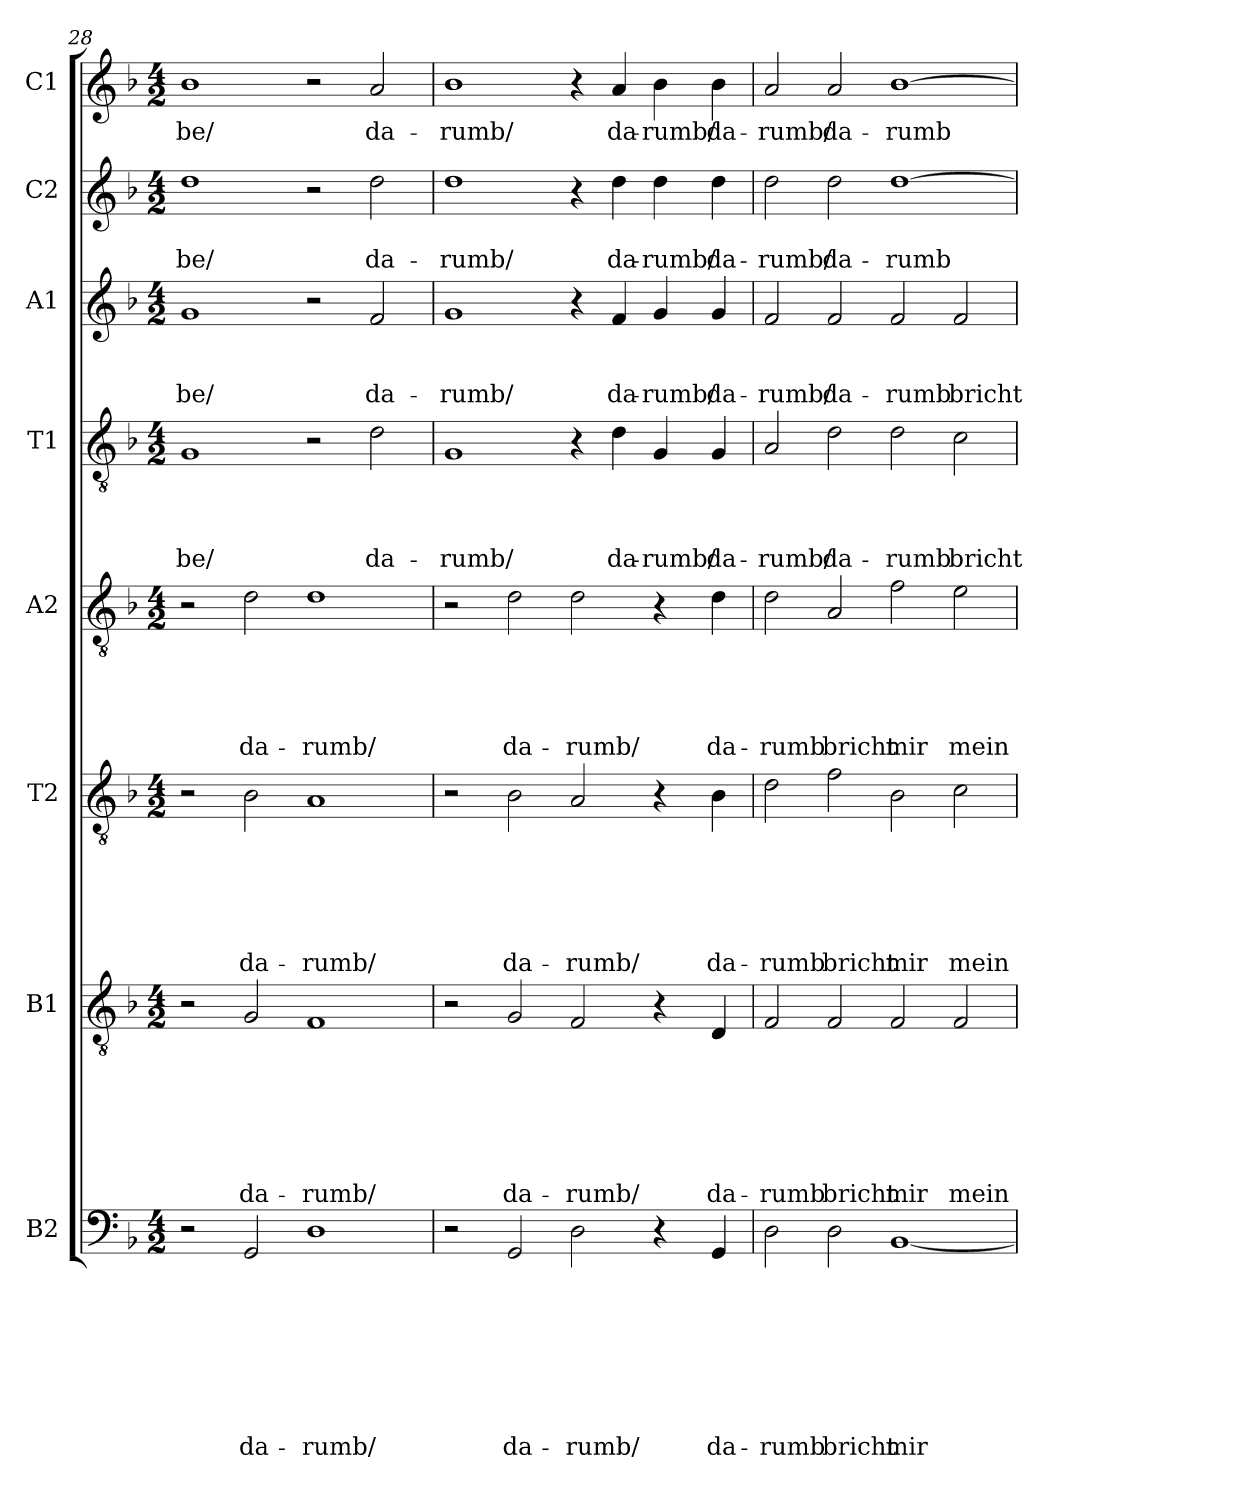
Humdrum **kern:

**kern	**text	**text	**text	**text	**text	**text	**text	**text	**kern	**text	**text	**text	**text	**text	**text	**text	**kern	**text	**text	**text	**text	**text	**text	**kern	**text	**text	**text	**text	**text	**kern	**text	**text	**text	**text	**kern	**text	**text	**text	**kern	**text	**text	**kern	**text
*part8	*part8	*part8	*part8	*part8	*part8	*part8	*part8	*part8	*part7	*part7	*part7	*part7	*part7	*part7	*part7	*part7	*part6	*part6	*part6	*part6	*part6	*part6	*part6	*part5	*part5	*part5	*part5	*part5	*part5	*part4	*part4	*part4	*part4	*part4	*part3	*part3	*part3	*part3	*part2	*part2	*part2	*part1	*part1
*staff8	*staff8	*staff8	*staff8	*staff8	*staff8	*staff8	*staff8	*staff8	*staff7	*staff7	*staff7	*staff7	*staff7	*staff7	*staff7	*staff7	*staff6	*staff6	*staff6	*staff6	*staff6	*staff6	*staff6	*staff5	*staff5	*staff5	*staff5	*staff5	*staff5	*staff4	*staff4	*staff4	*staff4	*staff4	*staff3	*staff3	*staff3	*staff3	*staff2	*staff2	*staff2	*staff1	*staff1
*I"B2	*	*	*	*	*	*	*	*	*I"B1	*	*	*	*	*	*	*	*I"T2	*	*	*	*	*	*	*I"A2	*	*	*	*	*	*I"T1	*	*	*	*	*I"A1	*	*	*	*I"C2	*	*	*I"C1	*
*clefF4	*	*	*	*	*	*	*	*	*clefGv2	*	*	*	*	*	*	*	*clefGv2	*	*	*	*	*	*	*clefGv2	*	*	*	*	*	*clefGv2	*	*	*	*	*clefG2	*	*	*	*clefG2	*	*	*clefG2	*
*k[b-]	*	*	*	*	*	*	*	*	*k[b-]	*	*	*	*	*	*	*	*k[b-]	*	*	*	*	*	*	*k[b-]	*	*	*	*	*	*k[b-]	*	*	*	*	*k[b-]	*	*	*	*k[b-]	*	*	*k[b-]	*
*d:	*	*	*	*	*	*	*	*	*d:	*	*	*	*	*	*	*	*d:	*	*	*	*	*	*	*d:	*	*	*	*	*	*d:	*	*	*	*	*d:	*	*	*	*d:	*	*	*d:	*
*M4/2	*	*	*	*	*	*	*	*	*M4/2	*	*	*	*	*	*	*	*M4/2	*	*	*	*	*	*	*M4/2	*	*	*	*	*	*M4/2	*	*	*	*	*M4/2	*	*	*	*M4/2	*	*	*M4/2	*
=28	=28	=28	=28	=28	=28	=28	=28	=28	=28	=28	=28	=28	=28	=28	=28	=28	=28	=28	=28	=28	=28	=28	=28	=28	=28	=28	=28	=28	=28	=28	=28	=28	=28	=28	=28	=28	=28	=28	=28	=28	=28	=28	=28
2r	.	.	.	.	.	.	.	.	2r	.	.	.	.	.	.	.	2r	.	.	.	.	.	.	2r	.	.	.	.	.	1G	.	.	.	-be/	1g	.	.	-be/	1dd	.	-be/	1b-	-be/
2GG/	.	.	.	.	.	.	.	da-	2G/	.	.	.	.	.	.	da-	2B-\	.	.	.	.	.	da-	2d\	.	.	.	.	da-	.	.	.	.	.	.	.	.	.	.	.	.	.	.
1D	.	.	.	.	.	.	.	-rumb/	1F	.	.	.	.	.	.	-rumb/	1A	.	.	.	.	.	-rumb/	1d	.	.	.	.	-rumb/	2r	.	.	.	.	2r	.	.	.	2r	.	.	2r	.
.	.	.	.	.	.	.	.	.	.	.	.	.	.	.	.	.	.	.	.	.	.	.	.	.	.	.	.	.	.	2d\	.	.	.	da-	2f/	.	.	da-	2dd\	.	da-	2a/	da-
=29	=29	=29	=29	=29	=29	=29	=29	=29	=29	=29	=29	=29	=29	=29	=29	=29	=29	=29	=29	=29	=29	=29	=29	=29	=29	=29	=29	=29	=29	=29	=29	=29	=29	=29	=29	=29	=29	=29	=29	=29	=29	=29	=29
2r	.	.	.	.	.	.	.	.	2r	.	.	.	.	.	.	.	2r	.	.	.	.	.	.	2r	.	.	.	.	.	1G	.	.	.	-rumb/	1g	.	.	-rumb/	1dd	.	-rumb/	1b-	-rumb/
2GG/	.	.	.	.	.	.	.	da-	2G/	.	.	.	.	.	.	da-	2B-\	.	.	.	.	.	da-	2d\	.	.	.	.	da-	.	.	.	.	.	.	.	.	.	.	.	.	.	.
2D\	.	.	.	.	.	.	.	-rumb/	2F/	.	.	.	.	.	.	-rumb/	2A/	.	.	.	.	.	-rumb/	2d\	.	.	.	.	-rumb/	4r	.	.	.	.	4r	.	.	.	4r	.	.	4r	.
.	.	.	.	.	.	.	.	.	.	.	.	.	.	.	.	.	.	.	.	.	.	.	.	.	.	.	.	.	.	4d\	.	.	.	da-	4f/	.	.	da-	4dd\	.	da-	4a/	da-
4r	.	.	.	.	.	.	.	.	4r	.	.	.	.	.	.	.	4r	.	.	.	.	.	.	4r	.	.	.	.	.	4G/	.	.	.	-rumb/	4g/	.	.	-rumb/	4dd\	.	-rumb/	4b-\	-rumb/
4GG/	.	.	.	.	.	.	.	da-	4D/	.	.	.	.	.	.	da-	4B-\	.	.	.	.	.	da-	4d\	.	.	.	.	da-	4G/	.	.	.	da-	4g/	.	.	da-	4dd\	.	da-	4b-\	da-
!!LO:PB:g=z
=30	=30	=30	=30	=30	=30	=30	=30	=30	=30	=30	=30	=30	=30	=30	=30	=30	=30	=30	=30	=30	=30	=30	=30	=30	=30	=30	=30	=30	=30	=30	=30	=30	=30	=30	=30	=30	=30	=30	=30	=30	=30	=30	=30
2D\	.	.	.	.	.	.	.	-rumb	2F/	.	.	.	.	.	.	-rumb	2d\	.	.	.	.	.	-rumb	2d\	.	.	.	.	-rumb	2A/	.	.	.	-rumb/	2f/	.	.	-rumb/	2dd\	.	-rumb/	2a/	-rumb/
2D\	.	.	.	.	.	.	.	bricht	2F/	.	.	.	.	.	.	bricht	2f\	.	.	.	.	.	bricht	2A/	.	.	.	.	bricht	2d\	.	.	.	da-	2f/	.	.	da-	2dd\	.	da-	2a/	da-
[1BB-	.	.	.	.	.	.	.	mir	2F/	.	.	.	.	.	.	mir	2B-\	.	.	.	.	.	mir	2f\	.	.	.	.	mir	2d\	.	.	.	-rumb	2f/	.	.	-rumb	[1dd	.	-rumb	[1b-	-rumb
.	.	.	.	.	.	.	.	.	2F/	.	.	.	.	.	.	mein	2c\	.	.	.	.	.	mein	2e\	.	.	.	.	mein	2c\	.	.	.	bricht	2f/	.	.	bricht	.	.	.	.	.
=	=	=	=	=	=	=	=	=	=	=	=	=	=	=	=	=	=	=	=	=	=	=	=	=	=	=	=	=	=	=	=	=	=	=	=	=	=	=	=	=	=	=	=
*-	*-	*-	*-	*-	*-	*-	*-	*-	*-	*-	*-	*-	*-	*-	*-	*-	*-	*-	*-	*-	*-	*-	*-	*-	*-	*-	*-	*-	*-	*-	*-	*-	*-	*-	*-	*-	*-	*-	*-	*-	*-	*-	*-
